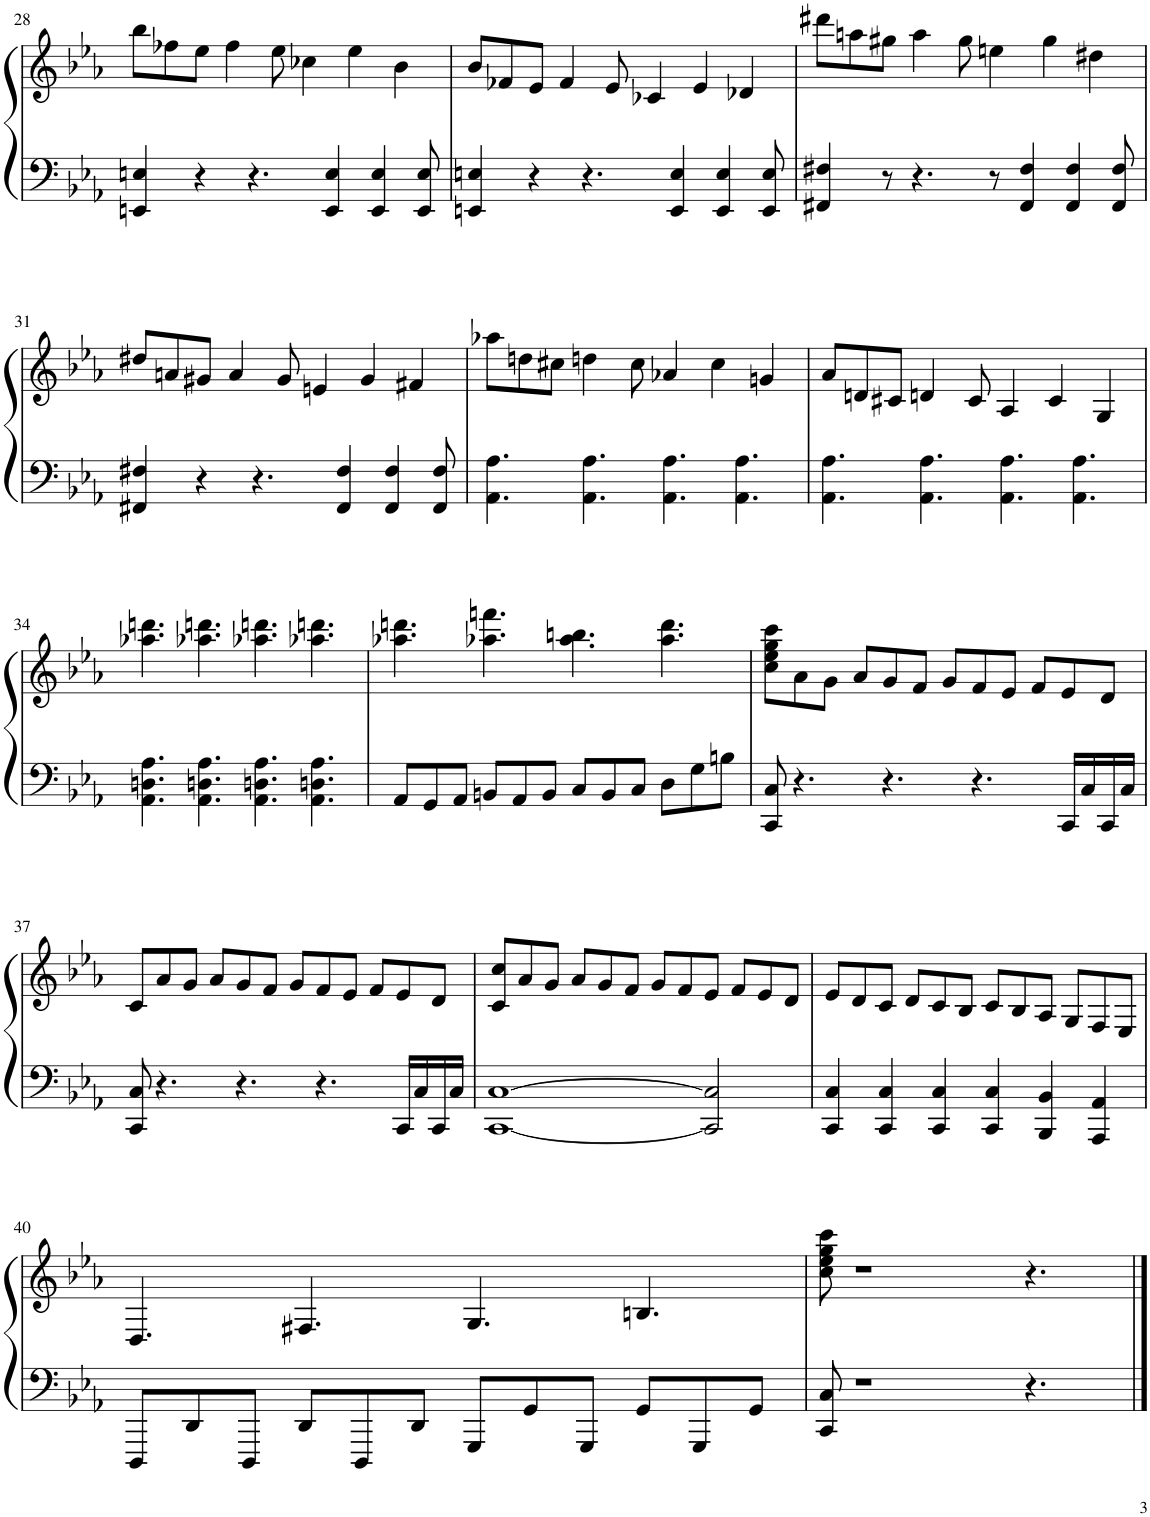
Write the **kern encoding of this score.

**kern	**kern
*part1	*part1
*staff2	*staff1
*I"Фортепиано	*
!!LO:PB:g=z
*clefF4	*clefG2
*k[b-e-a-]	*k[b-e-a-]
*M12/8	*M12/8
=28	=28
4EEn/ 4En/	8bb-\L
.	8ff-X\
4r	8ee-\J
.	4ff-\
4.r	.
.	8ee-\
.	4cc-X\
4EE/ 4E/	.
.	4ee-\
4EE/ 4E/	.
.	4b-\
8EE/ 8E/	.
=29	=29
4EEn/ 4En/	8b-/L
.	8f-X/
4r	8e-/J
.	4f-/
4.r	.
.	8e-/
.	4c-X/
4EE/ 4E/	.
.	4e-/
4EE/ 4E/	.
.	4d-X/
8EE/ 8E/	.
=30	=30
4FF#X/ 4F#X/	8ddd#X\L
.	8aan\
8r	8gg#X\J
4.r	4aa\
.	8gg#\
8r	4een\
4FF#/ 4F#/	.
.	4gg#\
4FF#/ 4F#/	.
.	4dd#X\
8FF#/ 8F#/	.
!!LO:LB:g=z
=31	=31
4FF#X/ 4F#X/	8dd#X/L
.	8an/
4r	8g#X/J
.	4a/
4.r	.
.	8g#/
.	4en/
4FF#/ 4F#/	.
.	4g#/
4FF#/ 4F#/	.
.	4f#X/
8FF#/ 8F#/	.
=32	=32
4.AA-\ 4.A-\	8aa-X\L
.	8ddn\
.	8cc#X\J
4.AA-\ 4.A-\	4ddn\
.	8cc#\
4.AA-\ 4.A-\	4a-X/
.	4cc#\
4.AA-\ 4.A-\	.
.	4gn/
=33	=33
4.AA-\ 4.A-\	8a-/L
.	8dn/
.	8c#X/J
4.AA-\ 4.A-\	4dn/
.	8c#/
4.AA-\ 4.A-\	4A-/
.	4c#/
4.AA-\ 4.A-\	.
.	4G/
!!LO:LB:g=z
=34	=34
4.AA-\ 4.Dn\ 4.A-\	4.aa-X\ 4.dddn\
4.AA-\ 4.Dn\ 4.A-\	4.aa-X\ 4.dddn\
4.AA-\ 4.Dn\ 4.A-\	4.aa-X\ 4.dddn\
4.AA-\ 4.Dn\ 4.A-\	4.aa-X\ 4.dddn\
=35	=35
8AA-/L	4.aa-X\ 4.dddn\
8GG/	.
8AA-/J	.
8BBn/L	4.aa-X\ 4.fffn\
8AA-/	.
8BB/J	.
8C/L	4.aa-\ 4.bbn\
8BB/	.
8C/J	.
8D\L	4.aa-\ 4.ddd\
8G\	.
8Bn\J	.
=36	=36
8CC/ 8C/	8cc\ 8ee-\ 8gg\ 8ccc\L
4.r	8a-\
.	8g\J
.	8a-/L
4.r	8g/
.	8f/J
.	8g/L
4.r	8f/
.	8e-/J
.	8f/L
16CC/LL	8e-/
16C/	.
16CC/	8d/J
16C/JJ	.
!!LO:LB:g=z
=37	=37
8CC/ 8C/	8c/L
4.r	8a-/
.	8g/J
.	8a-/L
4.r	8g/
.	8f/J
.	8g/L
4.r	8f/
.	8e-/J
.	8f/L
16CC/LL	8e-/
16C/	.
16CC/	8d/J
16C/JJ	.
=38	=38
[1CC [1C	8c/ 8cc/L
.	8a-/
.	8g/J
.	8a-/L
.	8g/
.	8f/J
.	8g/L
.	8f/
2CC/] 2C/]	8e-/J
.	8f/L
.	8e-/
.	8d/J
=39	=39
4CC/ 4C/	8e-/L
.	8d/
4CC/ 4C/	8c/J
.	8d/L
4CC/ 4C/	8c/
.	8B-/J
4CC/ 4C/	8c/L
.	8B-/
4BBB-/ 4BB-/	8A-/J
.	8G/L
4AAA-/ 4AA-/	8F/
.	8E-/J
!!LO:LB:g=z
=40	=40
8DDD/L	4.D/
8DD/	.
8DDD/J	.
8DD/L	4.F#X/
8DDD/	.
8DD/J	.
8GGG/L	4.G/
8GG/	.
8GGG/J	.
8GG/L	4.Bn/
8GGG/	.
8GG/J	.
=41	=41
8CC/ 8C/	8cc\ 8ee-\ 8gg\ 8ccc\
1r	1r
4.r	4.r
==	==
*-	*-
